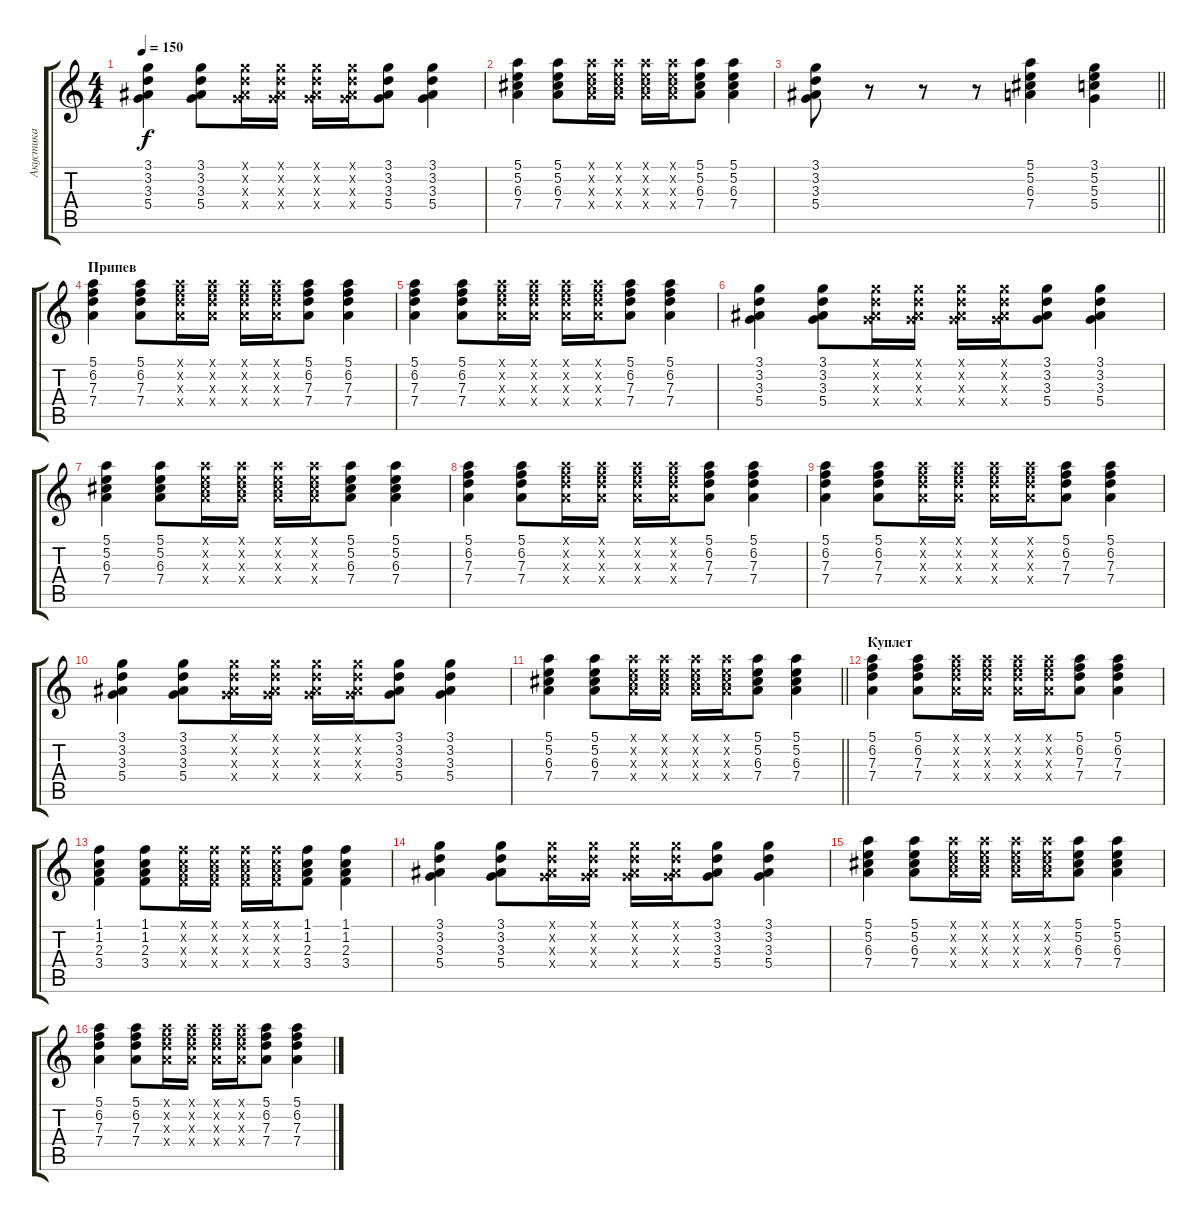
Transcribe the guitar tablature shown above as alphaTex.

\track ("Акустика" "Акустика") {instrument electricguitarclean}
\staff {score tabs}
\tuning (E4 B3 G3 D3 A2 E2) {hide}
\ts (4 4)
\tempo 150
\clef g2
\ks c
(3.1 3.2 3.3 5.4).4{dy f} (3.1 3.2 3.3 5.4).8 (3.1{x} 3.2{x} 3.3{x} 5.4{x}).16 (3.1{x} 3.2{x} 3.3{x} 5.4{x}).16 (3.1{x} 3.2{x} 3.3{x} 5.4{x}).16 (3.1{x} 3.2{x} 3.3{x} 5.4{x}).16 (3.1 3.2 3.3 5.4).8 (3.1 3.2 3.3 5.4).4 |
(5.1 5.2 6.3 7.4).4 (5.1 5.2 6.3 7.4).8 (5.1{x} 5.2{x} 6.3{x} 7.4{x}).16 (5.1{x} 5.2{x} 6.3{x} 7.4{x}).16 (5.1{x} 5.2{x} 6.3{x} 7.4{x}).16 (5.1{x} 5.2{x} 6.3{x} 7.4{x}).16 (5.1 5.2 6.3 7.4).8 (5.1 5.2 6.3 7.4).4 |
\barLineRight lightlight
(3.1 3.2 3.3 5.4).8 r.8 r.8 r.8 (5.1 5.2 6.3 7.4).4 (3.1 5.2 5.3 5.4).4 |
\section ("" "Припев")
(5.1 6.2 7.3 7.4).4 (5.1 6.2 7.3 7.4).8 (5.1{x} 6.2{x} 7.3{x} 7.4{x}).16 (5.1{x} 6.2{x} 7.3{x} 7.4{x}).16 (5.1{x} 6.2{x} 7.3{x} 7.4{x}).16 (5.1{x} 6.2{x} 7.3{x} 7.4{x}).16 (5.1 6.2 7.3 7.4).8 (5.1 6.2 7.3 7.4).4 |
(5.1 6.2 7.3 7.4).4 (5.1 6.2 7.3 7.4).8 (5.1{x} 6.2{x} 7.3{x} 7.4{x}).16 (5.1{x} 6.2{x} 7.3{x} 7.4{x}).16 (5.1{x} 6.2{x} 7.3{x} 7.4{x}).16 (5.1{x} 6.2{x} 7.3{x} 7.4{x}).16 (5.1 6.2 7.3 7.4).8 (5.1 6.2 7.3 7.4).4 |
(3.1 3.2 3.3 5.4).4 (3.1 3.2 3.3 5.4).8 (3.1{x} 3.2{x} 3.3{x} 5.4{x}).16 (3.1{x} 3.2{x} 3.3{x} 5.4{x}).16 (3.1{x} 3.2{x} 3.3{x} 5.4{x}).16 (3.1{x} 3.2{x} 3.3{x} 5.4{x}).16 (3.1 3.2 3.3 5.4).8 (3.1 3.2 3.3 5.4).4 |
(5.1 5.2 6.3 7.4).4 (5.1 5.2 6.3 7.4).8 (5.1{x} 5.2{x} 6.3{x} 7.4{x}).16 (5.1{x} 5.2{x} 6.3{x} 7.4{x}).16 (5.1{x} 5.2{x} 6.3{x} 7.4{x}).16 (5.1{x} 5.2{x} 6.3{x} 7.4{x}).16 (5.1 5.2 6.3 7.4).8 (5.1 5.2 6.3 7.4).4 |
(5.1 6.2 7.3 7.4).4 (5.1 6.2 7.3 7.4).8 (5.1{x} 6.2{x} 7.3{x} 7.4{x}).16 (5.1{x} 6.2{x} 7.3{x} 7.4{x}).16 (5.1{x} 6.2{x} 7.3{x} 7.4{x}).16 (5.1{x} 6.2{x} 7.3{x} 7.4{x}).16 (5.1 6.2 7.3 7.4).8 (5.1 6.2 7.3 7.4).4 |
(5.1 6.2 7.3 7.4).4 (5.1 6.2 7.3 7.4).8 (5.1{x} 6.2{x} 7.3{x} 7.4{x}).16 (5.1{x} 6.2{x} 7.3{x} 7.4{x}).16 (5.1{x} 6.2{x} 7.3{x} 7.4{x}).16 (5.1{x} 6.2{x} 7.3{x} 7.4{x}).16 (5.1 6.2 7.3 7.4).8 (5.1 6.2 7.3 7.4).4 |
(3.1 3.2 3.3 5.4).4 (3.1 3.2 3.3 5.4).8 (3.1{x} 3.2{x} 3.3{x} 5.4{x}).16 (3.1{x} 3.2{x} 3.3{x} 5.4{x}).16 (3.1{x} 3.2{x} 3.3{x} 5.4{x}).16 (3.1{x} 3.2{x} 3.3{x} 5.4{x}).16 (3.1 3.2 3.3 5.4).8 (3.1 3.2 3.3 5.4).4 |
\barLineRight lightlight
(5.1 5.2 6.3 7.4).4 (5.1 5.2 6.3 7.4).8 (5.1{x} 5.2{x} 6.3{x} 7.4{x}).16 (5.1{x} 5.2{x} 6.3{x} 7.4{x}).16 (5.1{x} 5.2{x} 6.3{x} 7.4{x}).16 (5.1{x} 5.2{x} 6.3{x} 7.4{x}).16 (5.1 5.2 6.3 7.4).8 (5.1 5.2 6.3 7.4).4 |
\section ("" "Куплет")
(5.1 6.2 7.3 7.4).4 (5.1 6.2 7.3 7.4).8 (5.1{x} 6.2{x} 7.3{x} 7.4{x}).16 (5.1{x} 6.2{x} 7.3{x} 7.4{x}).16 (5.1{x} 6.2{x} 7.3{x} 7.4{x}).16 (5.1{x} 6.2{x} 7.3{x} 7.4{x}).16 (5.1 6.2 7.3 7.4).8 (5.1 6.2 7.3 7.4).4 |
(1.1 1.2 2.3 3.4).4 (1.1 1.2 2.3 3.4).8 (1.1{x} 1.2{x} 2.3{x} 3.4{x}).16 (1.1{x} 1.2{x} 2.3{x} 3.4{x}).16 (1.1{x} 1.2{x} 2.3{x} 3.4{x}).16 (1.1{x} 1.2{x} 2.3{x} 3.4{x}).16 (1.1 1.2 2.3 3.4).8 (1.1 1.2 2.3 3.4).4 |
(3.1 3.2 3.3 5.4).4 (3.1 3.2 3.3 5.4).8 (3.1{x} 3.2{x} 3.3{x} 5.4{x}).16 (3.1{x} 3.2{x} 3.3{x} 5.4{x}).16 (3.1{x} 3.2{x} 3.3{x} 5.4{x}).16 (3.1{x} 3.2{x} 3.3{x} 5.4{x}).16 (3.1 3.2 3.3 5.4).8 (3.1 3.2 3.3 5.4).4 |
(5.1 5.2 6.3 7.4).4 (5.1 5.2 6.3 7.4).8 (5.1{x} 5.2{x} 6.3{x} 7.4{x}).16 (5.1{x} 5.2{x} 6.3{x} 7.4{x}).16 (5.1{x} 5.2{x} 6.3{x} 7.4{x}).16 (5.1{x} 5.2{x} 6.3{x} 7.4{x}).16 (5.1 5.2 6.3 7.4).8 (5.1 5.2 6.3 7.4).4 |
(5.1 6.2 7.3 7.4).4 (5.1 6.2 7.3 7.4).8 (5.1{x} 6.2{x} 7.3{x} 7.4{x}).16 (5.1{x} 6.2{x} 7.3{x} 7.4{x}).16 (5.1{x} 6.2{x} 7.3{x} 7.4{x}).16 (5.1{x} 6.2{x} 7.3{x} 7.4{x}).16 (5.1 6.2 7.3 7.4).8 (5.1 6.2 7.3 7.4).4
